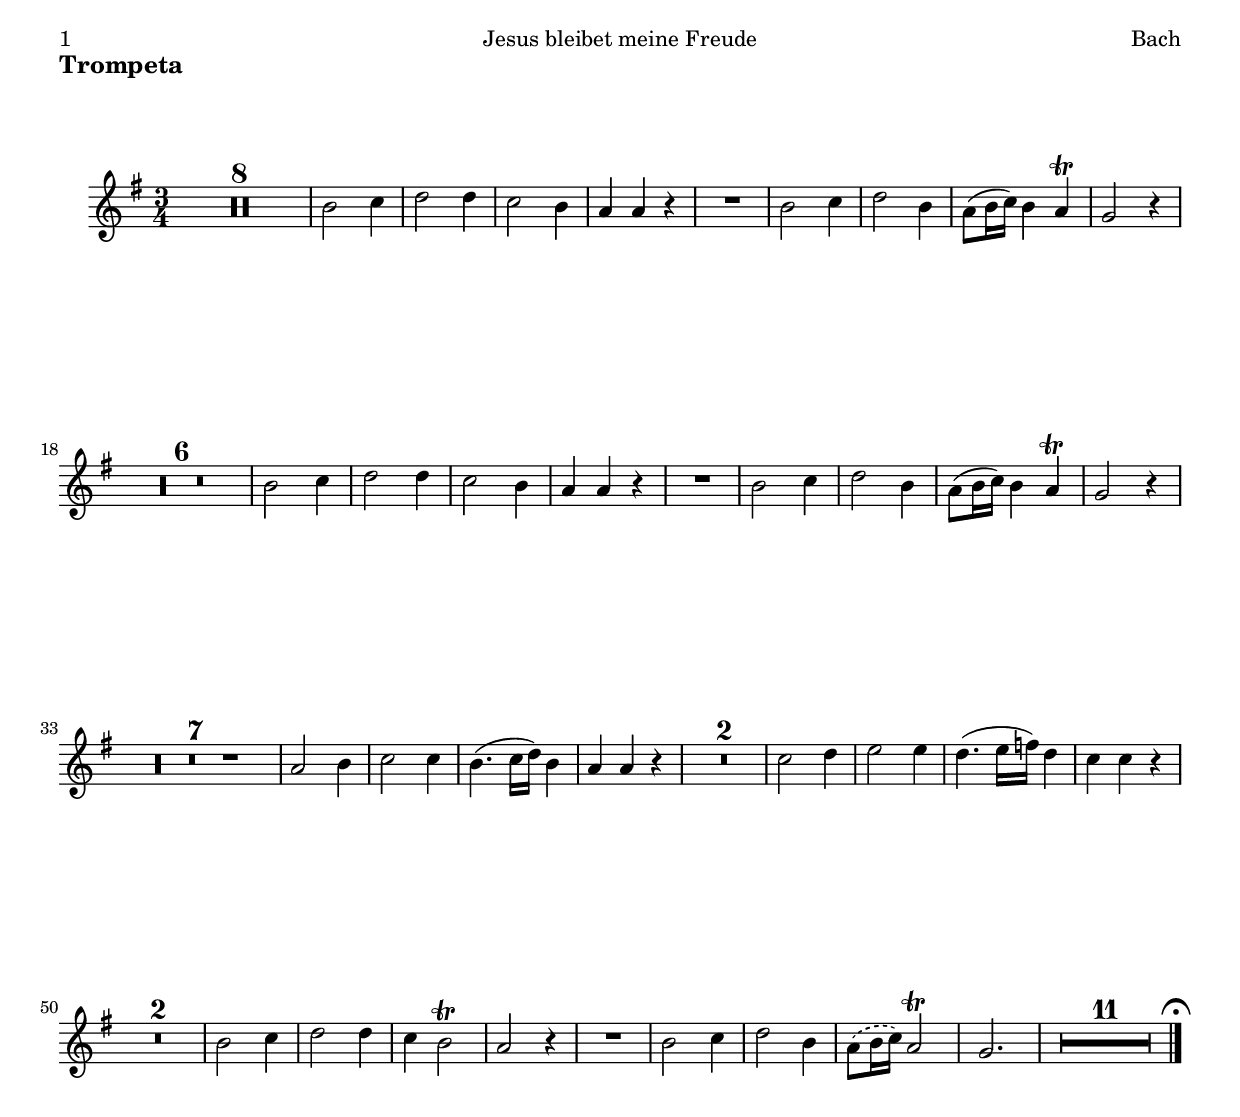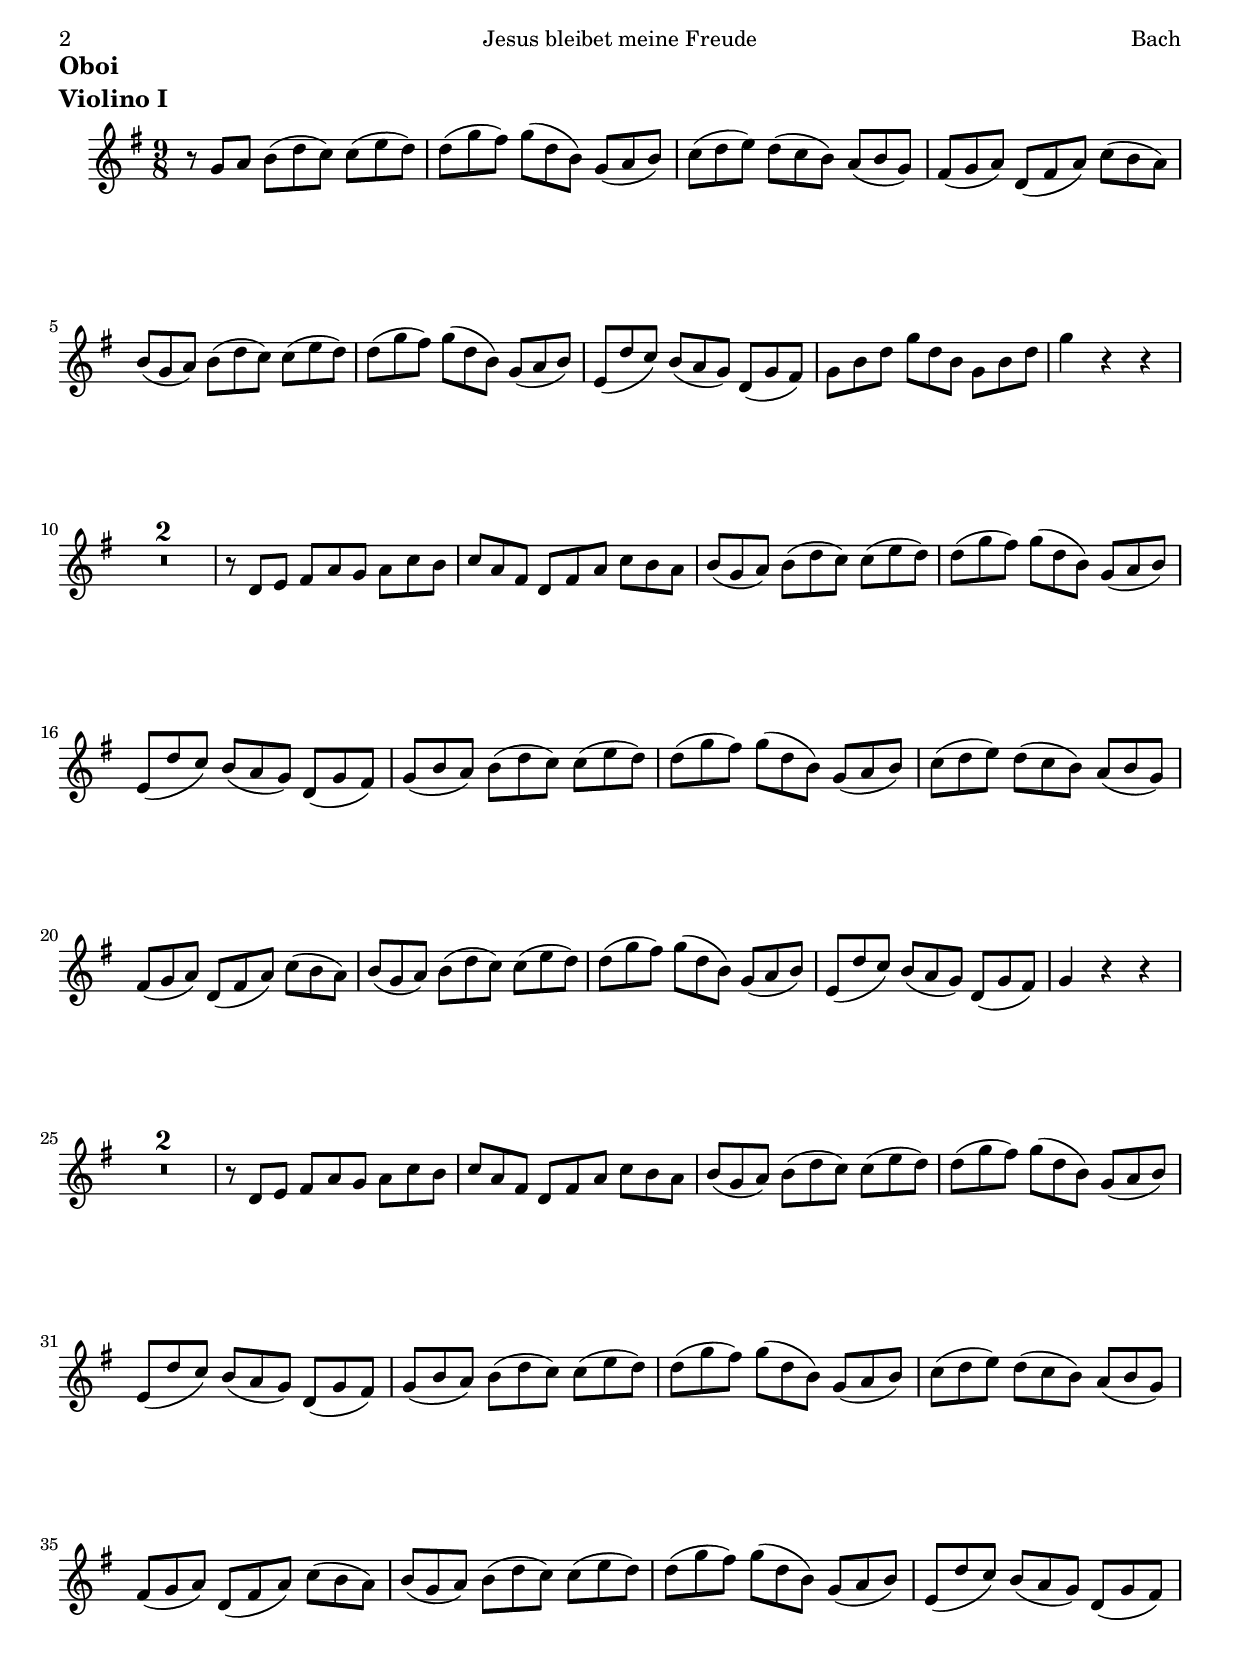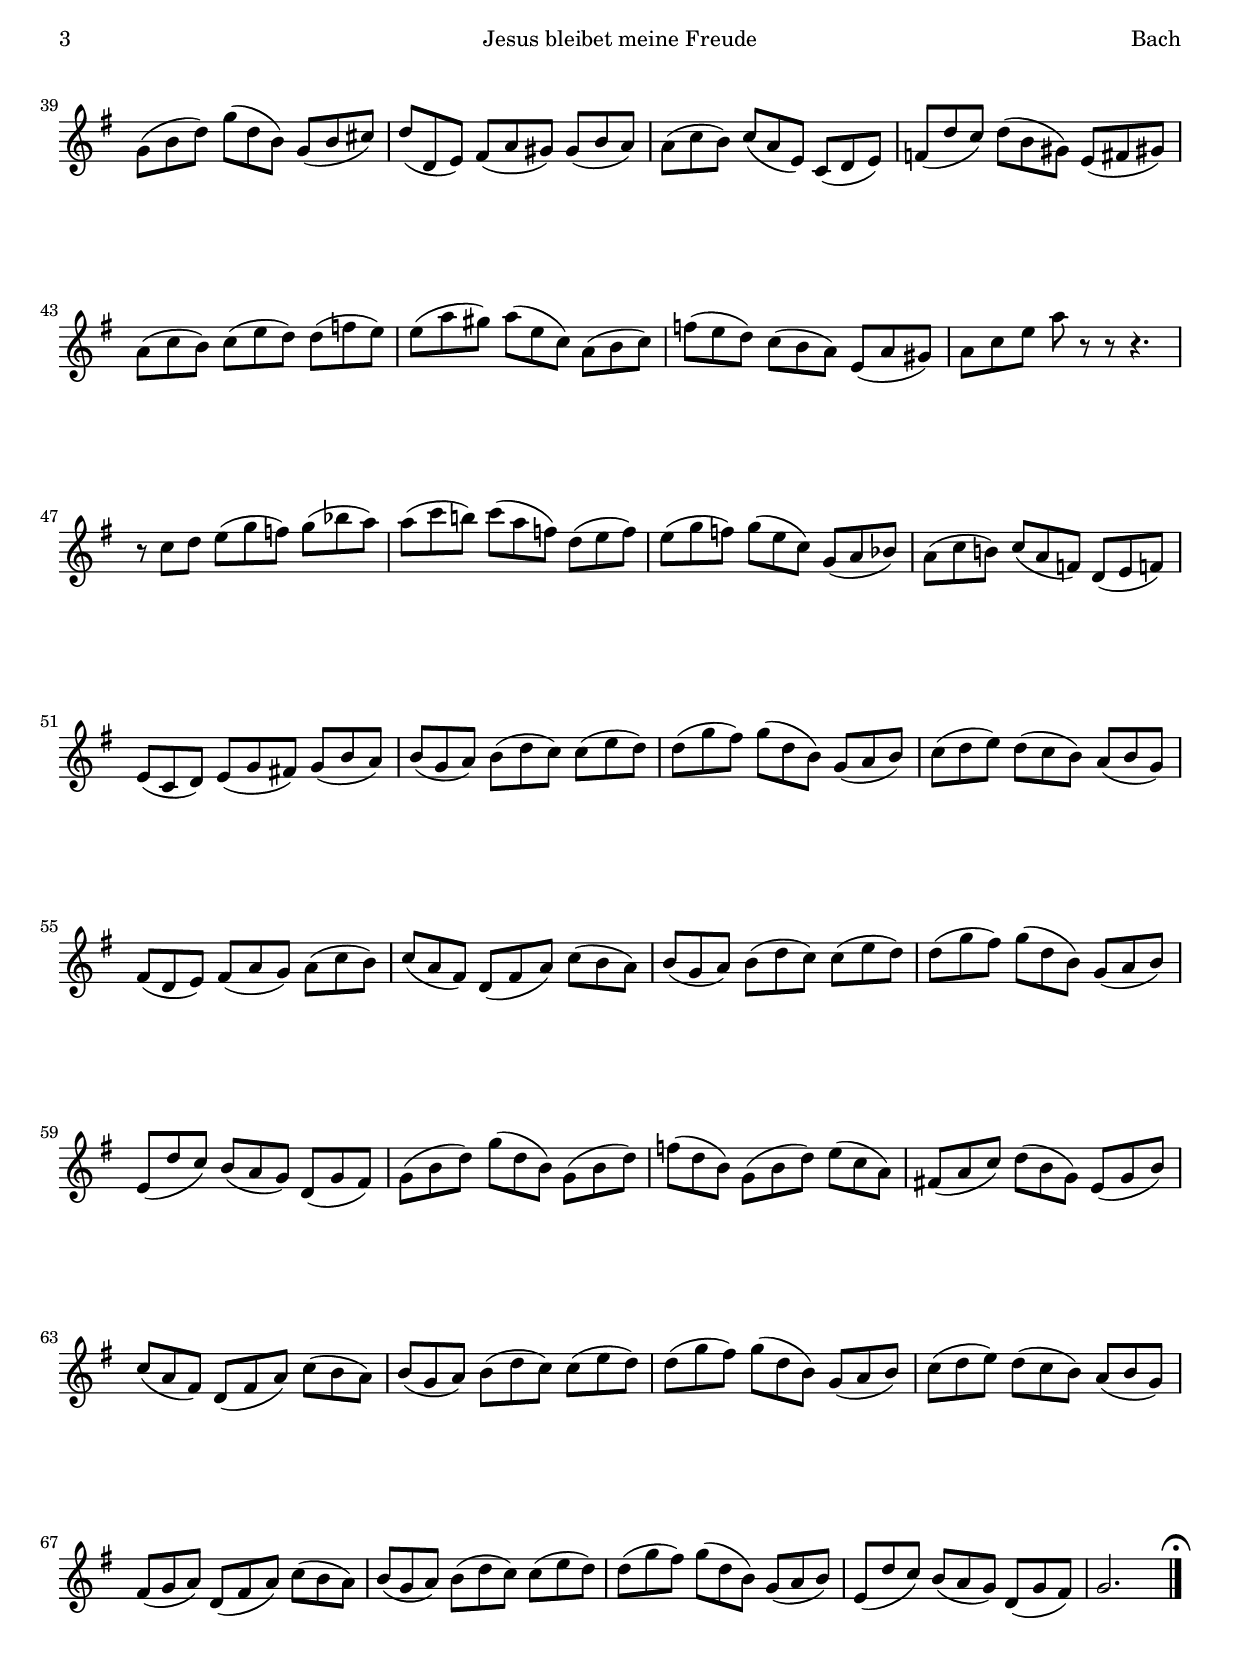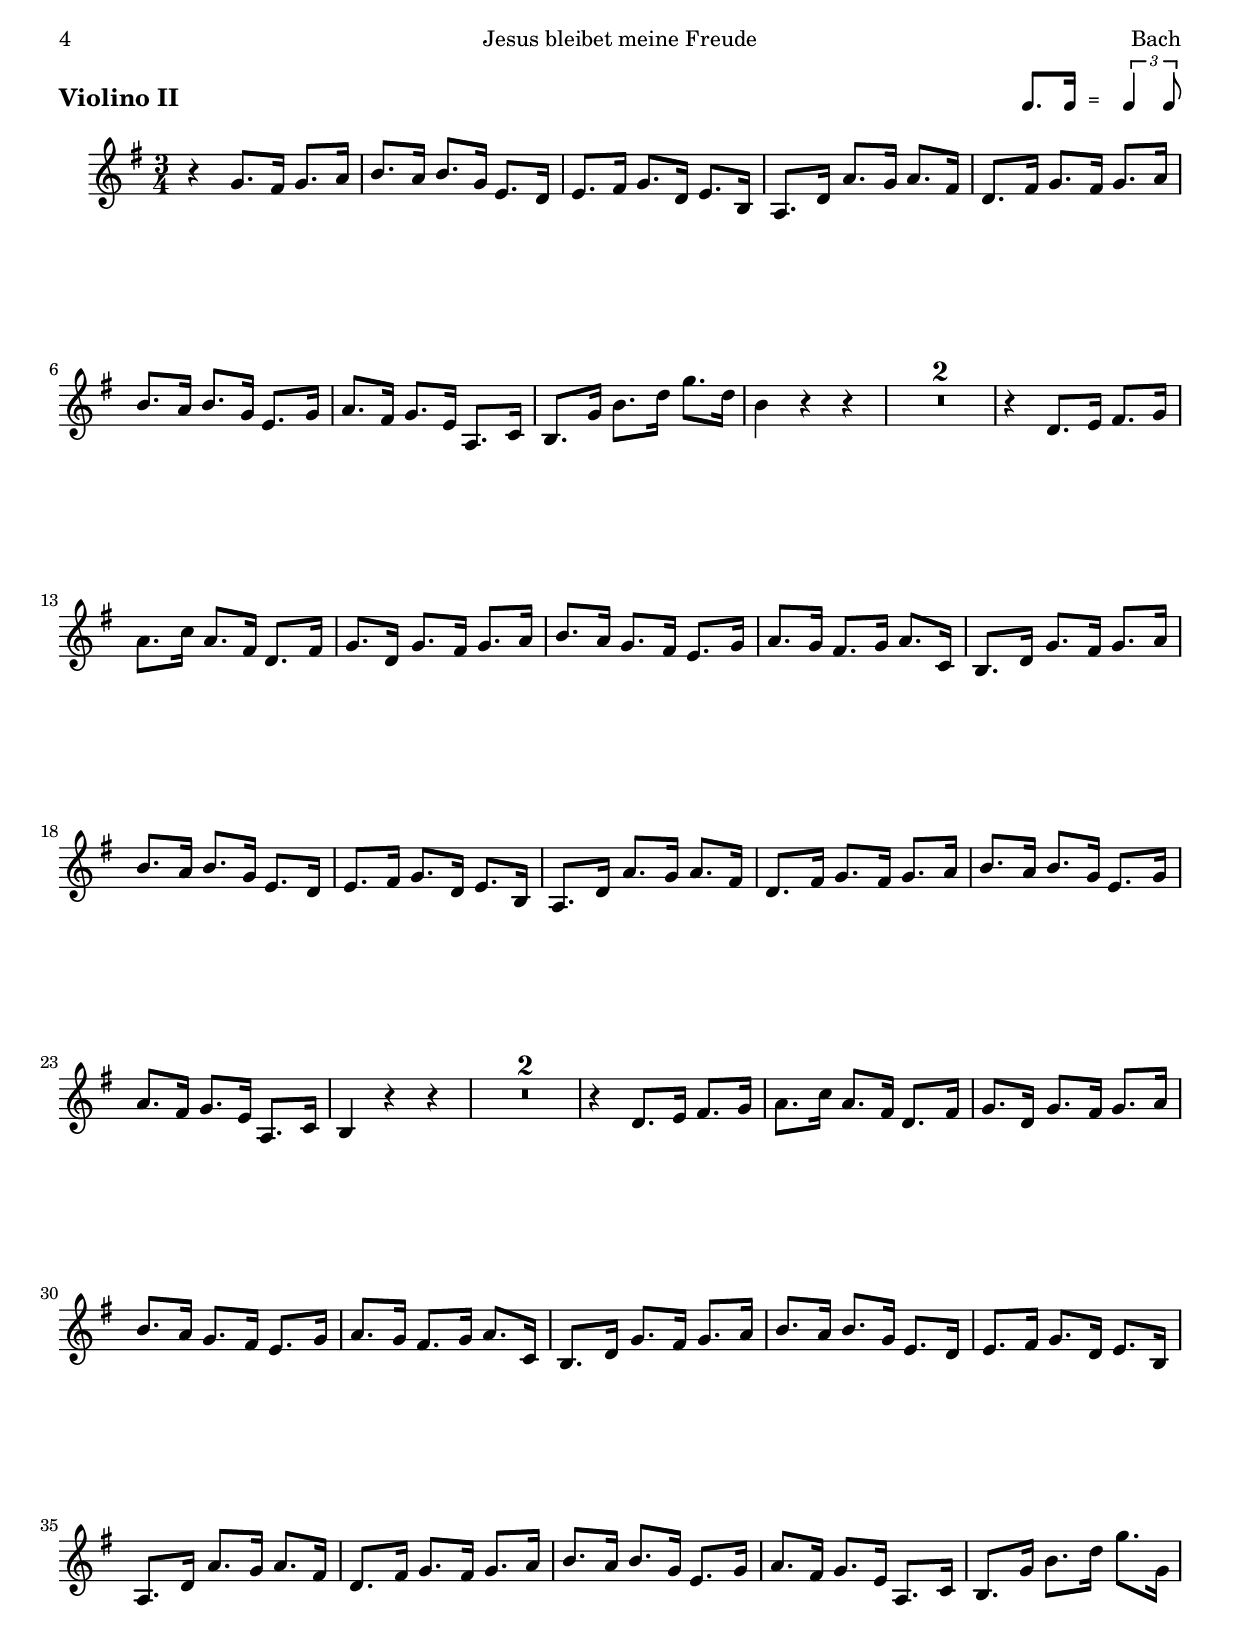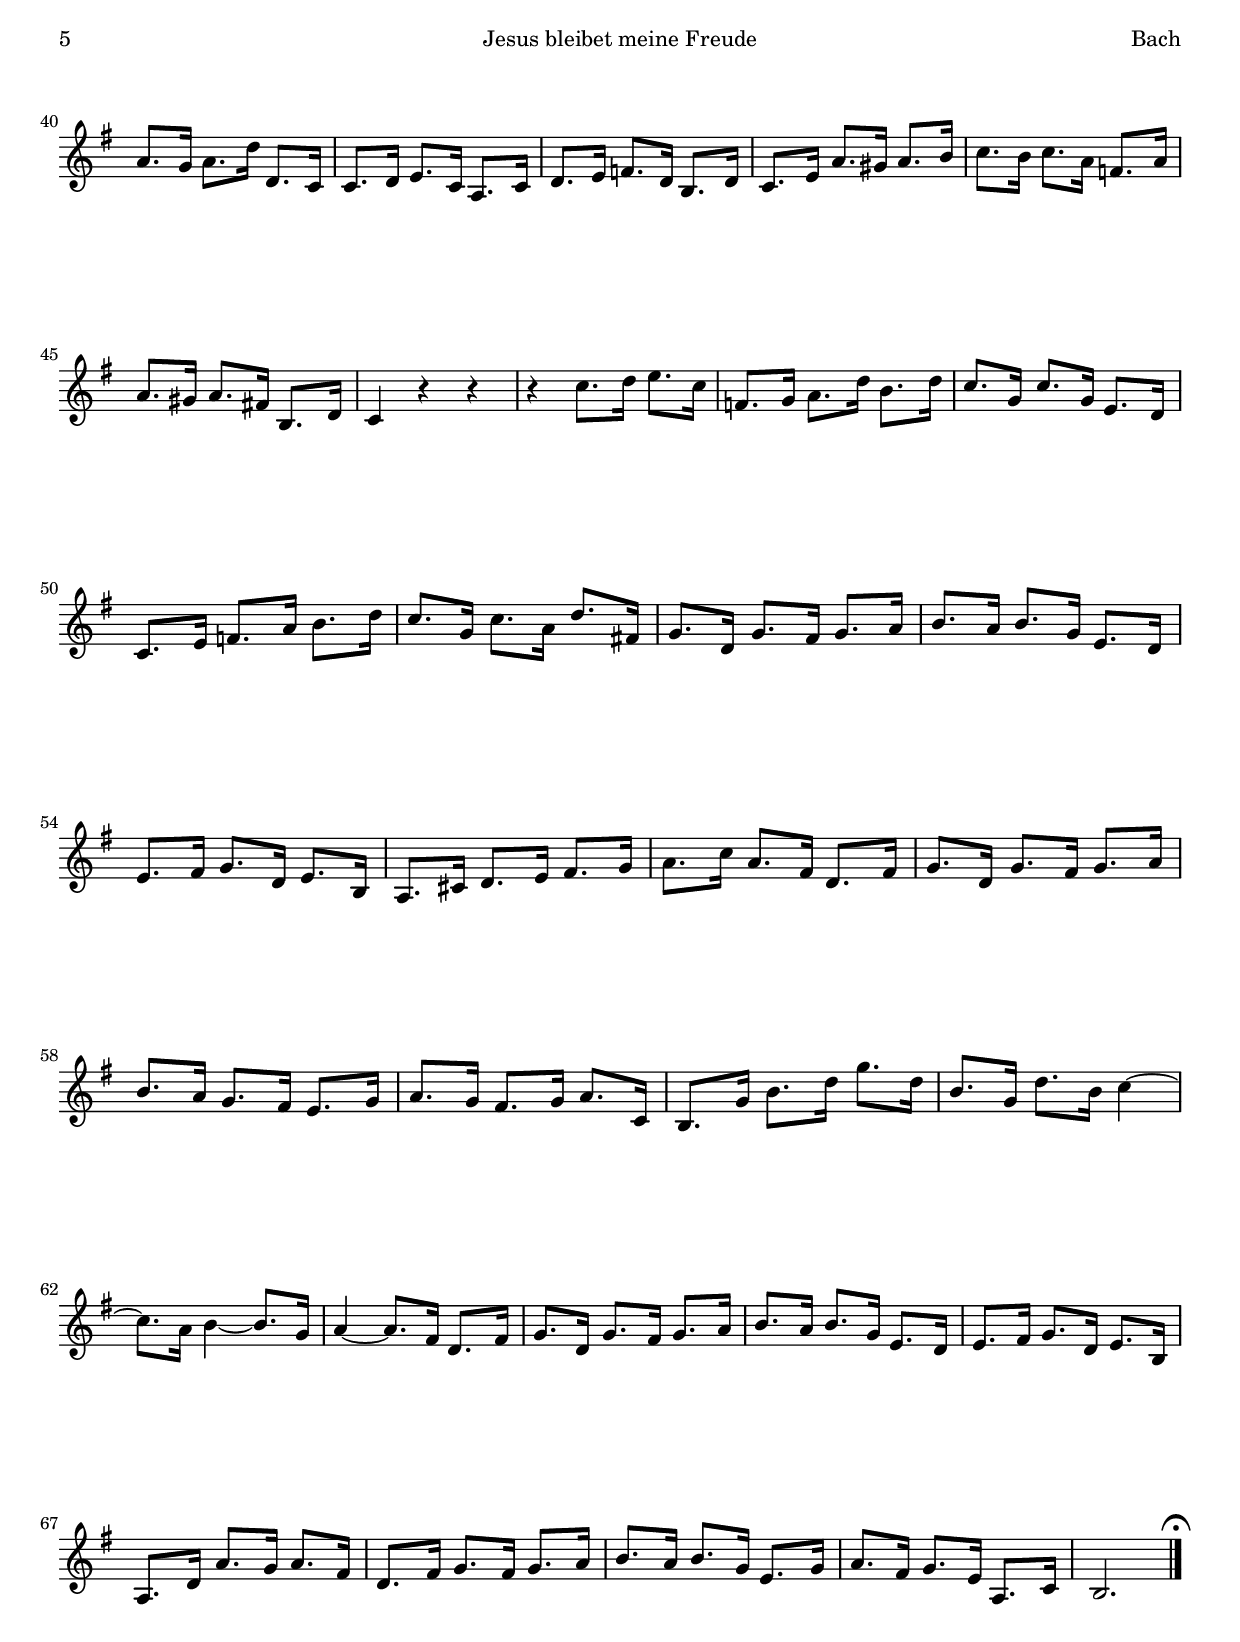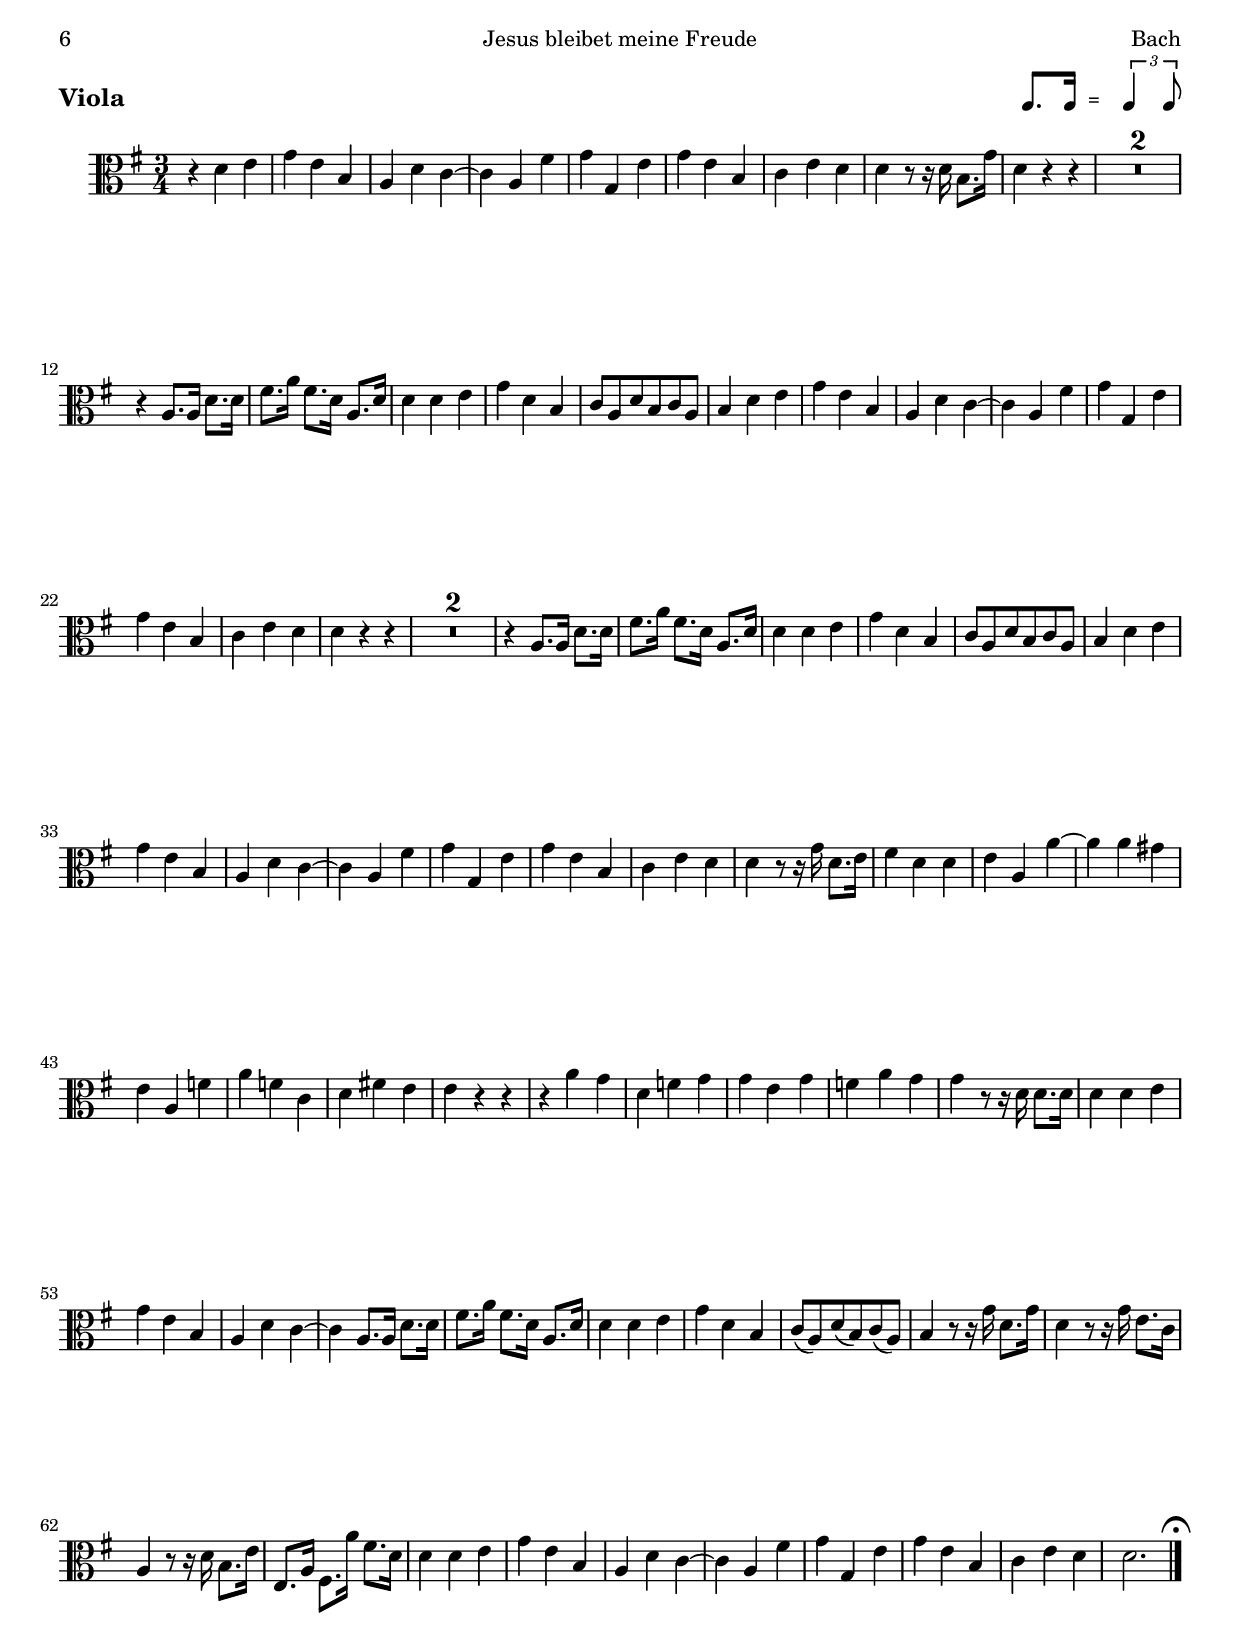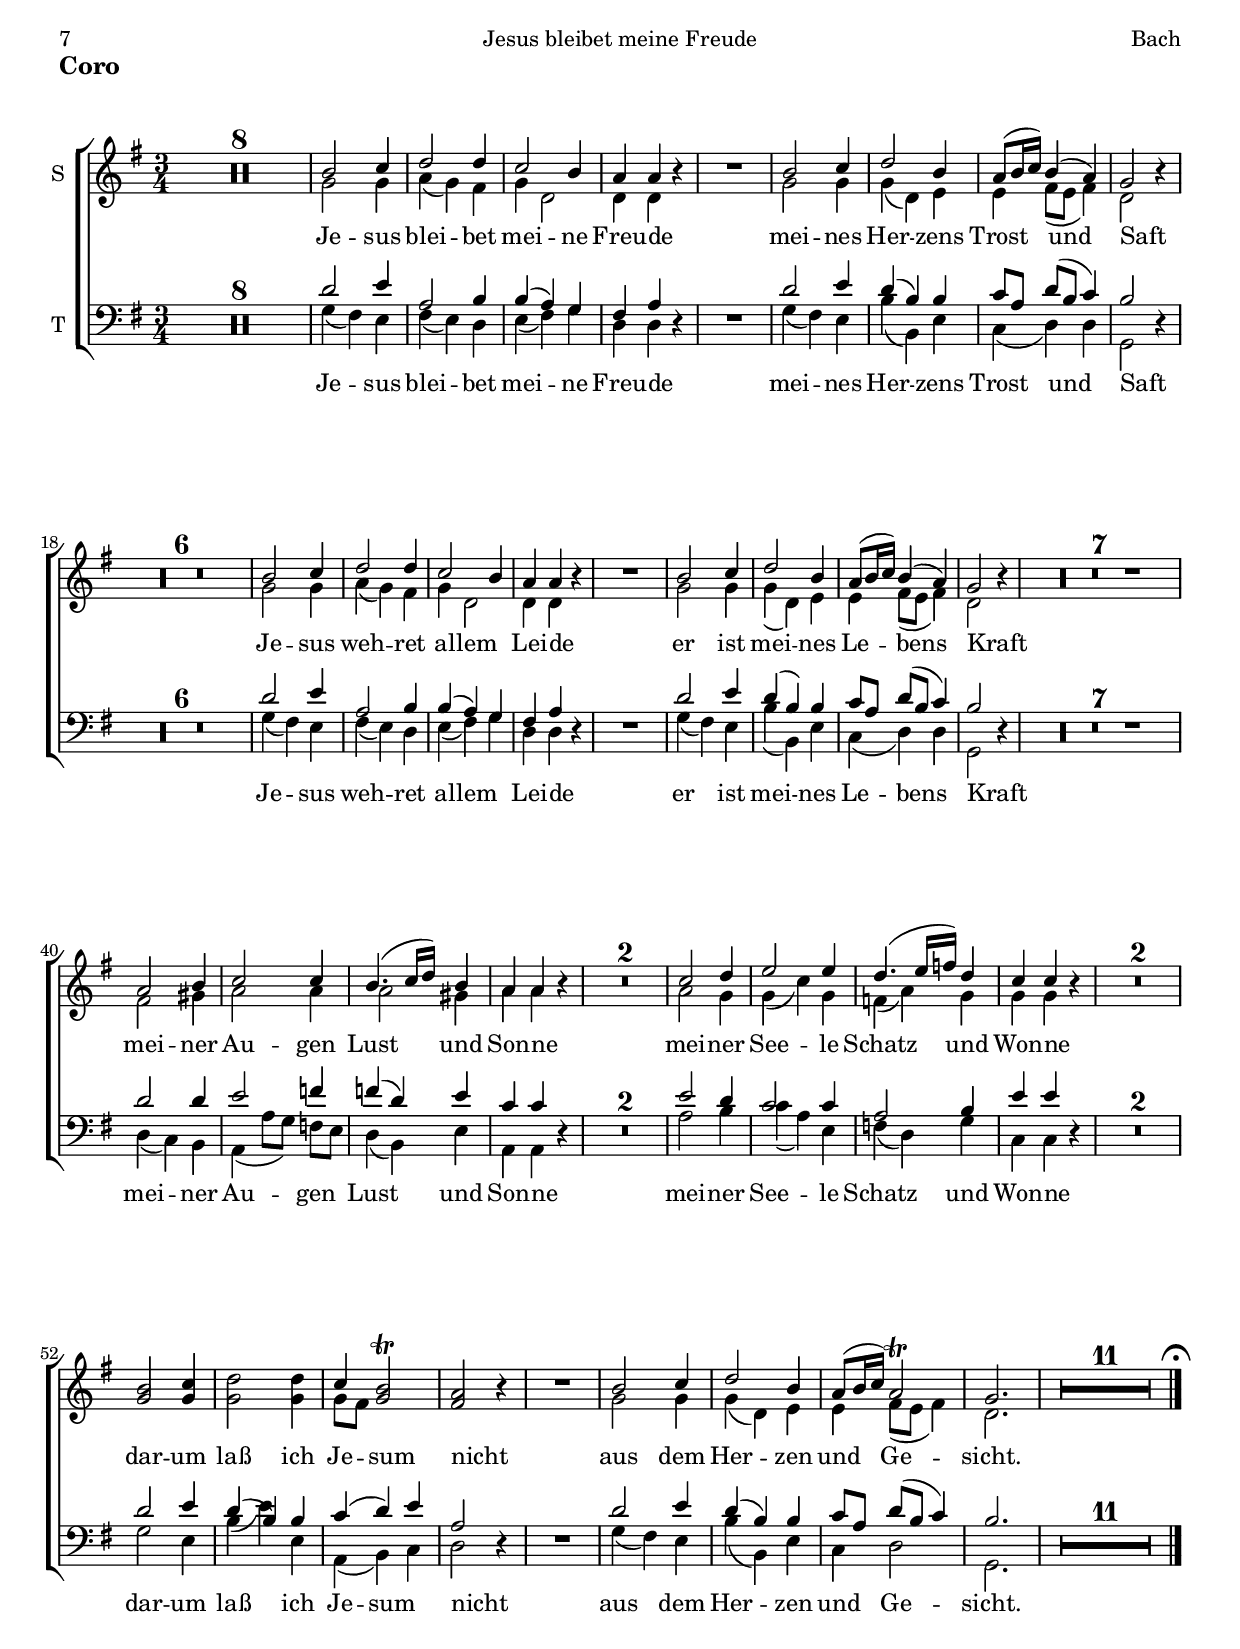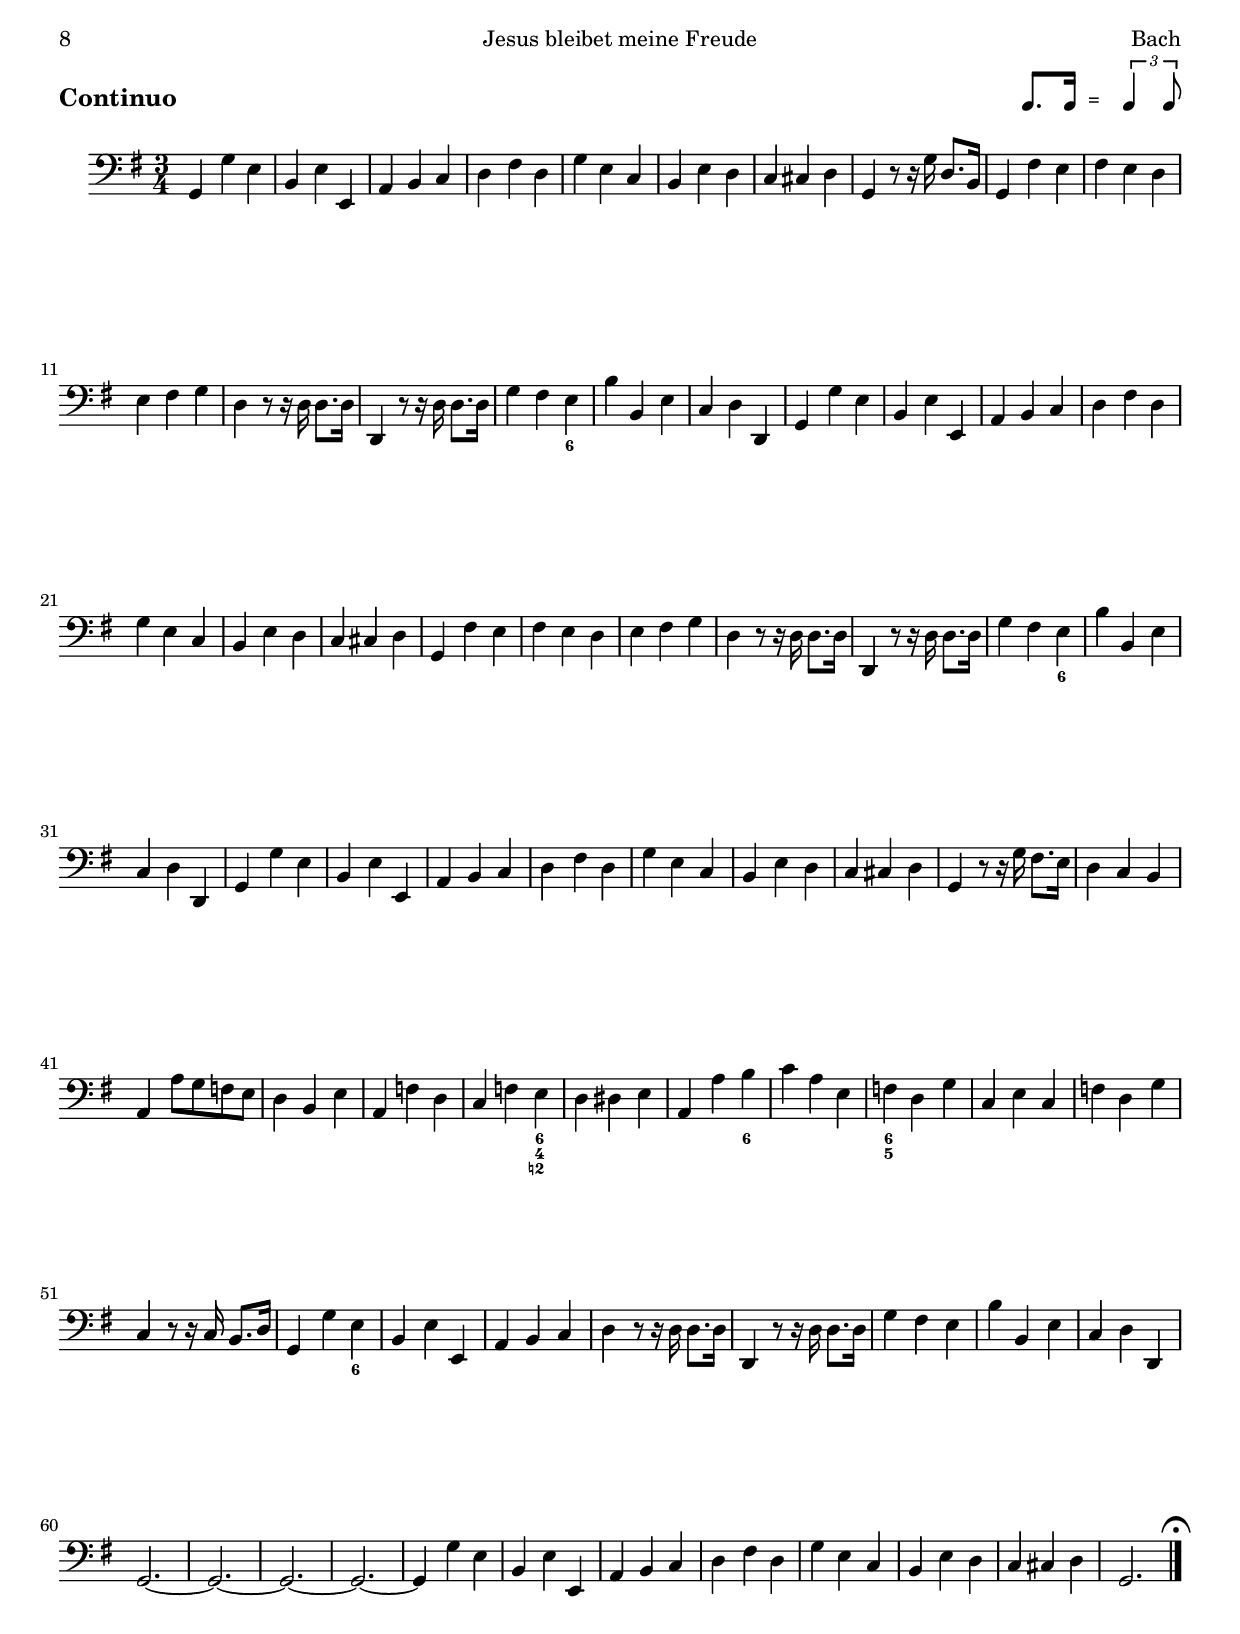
\version "2.18.0"

#(set-default-paper-size "a4")
#(set-global-staff-size 19.0)
#(ly:set-option 'point-and-click #f)

italicas=\override LyricText.font-shape = #'italic
rectas=\override LyricText.font-shape = #'upright
ss=\once \set suggestAccidentals = ##t
mtempo={\tempo 4 = 70 }
pfermata=\markup{"(" \musicglyph #"scripts.ufermata" ")"}
showMultiRests = { \set Staff.keepAliveInterfaces = #'( rhythmic-grob-interface multi-measure-rest-interface lyric-interface stanza-number-interface percent-repeat-interface) }
hideMultiRests = \unset Staff.keepAliveInterfaces
noados=\once \set Staff.aDueText = #""


htitle="Jesus bleibet meine Freude"
hcomposer="Bach"
%{
\header {
	title=\markup{\fontsize #3 "10. Jesus bleibet meine Freude"}
	subtitle="Cantata BWV 147"
        subsubtitle=\markup{\smaller \raise #.5 "Herz und Mund und Tat und Leben" \vspace #1 }
        composer="Johann Sebastian Bach (1685-1750)"
       %opus="(-)"
	%poet=\markup{"BWV 243"}
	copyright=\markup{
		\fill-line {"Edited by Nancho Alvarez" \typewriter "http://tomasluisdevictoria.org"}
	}
%	tagline=""
}
%}
%\markup{\score{{\voiceOne \stopStaff \small b'8. b'16 s2^\markup{"="} \tupletUp \times 2/3{b'4 b'8}} \layout{\context {\Score \override TimeSignature.stencil = ##f \override Clef.stencil = ##f  }} }}


global =  {
  \compressFullBarRests
  \key g \major \skip 4*3*71 \bar "|."
\mark \markup{\smaller \musicglyph #"scripts.ufermata" }
}

globalv =  {
  \compressFullBarRests
  \key g \major \time 9/8 \skip 1*9/8*71 \bar "|."
\mark \markup{\smaller \musicglyph #"scripts.ufermata" }
}


cantus = {
	\set Score.skipBars = ##t
	R2.*8  |
	\partcombineApart
	b'2 c''4 |
	d''2 d''4 |
	c''2 b'4 |
%5
	a' a' \partcombineAutomatic r |
	R2. |
	\partcombineApart
	b'2 c''4 |
	d''2 b'4 |
	a'8( b'16 c'') b'4( a') |
%10
	g'2 \partcombineAutomatic r4 |
	R2.*6 |
	\partcombineApart
	b'2 c''4 |
	d''2 d''4 |
	c''2 b'4 |
%15
	a' a' \partcombineAutomatic r |
	R2. |
	\partcombineApart
	b'2 c''4 |
	d''2 b'4 |
	a'8( b'16 c'') b'4( a') |
%20
	g'2 \partcombineAutomatic r4 |
	R2.*7 |
	\partcombineApart
	a'2 b'4 |
	c''2 c''4 |
	b'4.( c''16 d'') b'4 |
%25
	a' a' \partcombineAutomatic r |
	R2.*2 |
	\partcombineApart
	c''2 d''4 |
	e''2 e''4 |
	d''4.( e''16 f'') d''4 |
%30
	c'' c'' \partcombineAutomatic r |
	R2.*2 |
	\partcombineAutomatic
	b'2 c''4 |
	d''2 d''4 |
	c'' b'2^\trill |
%35
	a' r4 |
	R2. |
	b'2 c''4 |
	d''2 b'4 |
	a'8( b'16 c'') a'2^\trill |
%40
	g'2. |
	R2.*11

}



altus = {
	R2.*8|
	g'2 g'4 |
	a'( g') fis' |
	g' d'2 |
%5
	d'4 d' r |
	R2. |
	g'2 g'4 |
	g'( d') e' |
	e' fis'8( e' fis'4) |
%10
	d'2 r4 |
	R2.*6|
	g'2 g'4 |
	a'( g') fis' |
	g' d'2 |
%15
	d'4 d' r |
	R2. |
	g'2 g'4 |
	g'( d') e' |
	e' fis'8( e' fis'4) |
%20
	d'2 r4 |
	R2.*7 |
	fis'2 gis'4 |
	a'2 a'4 |
	a'2 gis'4 |
%25
	a' a' r |
	R2.*2 |
	a'2 g'4 |
	g'( c'') g' |
	f'( a') g' |
%30
	g' g' r |
	R2.*2 |
	g'2 g'4 |
	g'2 g'4 |
	g'8 fis' g'2 |
%35
	fis' \partcombineAutomatic r4 |
	R2. |
	\partcombineApart
	g'2 g'4 |
	g'( d') e' |
	e' fis'8( e' fis'4) |
%40
	d'2. |
	\partcombineAutomatic
	R2.*11
}



tenor = {
	R2.*8 |
	\partcombineApart
	d'2 e'4 |
	a2 b4 |
	b( a) g |
%5
	fis a r |
	R2. |
	d'2 e'4 |
	d'( b) b |
	 c'8[ a]  d'[( b] c'4) |
%10
	b2 \partcombineAutomatic r4 |
	R2.*6 |
	\partcombineApart
	d'2 e'4 |
	a2 b4 |
	b( a) g |
%15
	fis a \partcombineAutomatic r |
	R2. |
	\partcombineApart
	d'2 e'4 |
	d'( b) b |
	 c'8[ a]  d'[( b] c'4) |
%20
	b2 \partcombineAutomatic r4 |
	R2.*7|
	\partcombineApart
	d'2 d'4 |
	e'2 f'4 |
	f'( d') e' |
%25
	c' c' \partcombineAutomatic r |
	R2.*2 |
	\partcombineApart
	e'2 d'4 |
	c'2 c'4 |
	a2 b4 |
%30
	e' e' \partcombineAutomatic r |
	R2.*2 |
	\partcombineApart
	d'2 e'4 |
	d'( b) b |
	c'( d') e' |
%35
	a2 \partcombineAutomatic r4 |
	R2. |
	\partcombineApart
	d'2 e'4 |
	d'( b) b |
	 c'8[ a]  d'[( b] c'4) |
%40
	b2. |
	R2.*11
}



bassus =  {
	R2.*8 |
	g4( fis) e |
	fis( e) d |
	e( fis) g |
%5
	d d \partcombineAutomatic r |
	R2. |
	\partcombineApart
	g4( fis) e |
	b( b,) e |
	c( d) d |
%10
	g,2 r4 |
	R2.*6 |
	g4( fis) e |
	fis( e) d |
	e( fis) g |
%15
	d d r |
	R2. |
	g4( fis) e |
	b( b,) e |
	c( d) d |
%20
	g,2 r4 |
	R2.*7 |
	d4( c) b, |
	a,( a8[ g])  f[ e] |
	d4( b,) e |
%25
	a, a, r |
	R2.*2 |
	a2 b4 |
	c'( a) e |
	f( d) g |
%30
	c c r |
	R2.*2 |
	g2 e4 |
	b( e') e |
	a,( b,) c |
%35
	d2 r4 |
	R2. |
	g4( fis) e |
	b( b,) e |
	c d2 |
%40
	g,2. |
	R2.*11
}



textocantus=\lyricmode {
_2.*8
Je2 -- sus4 blei2 -- bet4 mei2 -- ne4 Freu -- de
_4
_2.
mei2 -- nes4 Her2 -- zens4 Trost4. und __ Saft2 _4
_2.*6
Je2 -- sus4 weh2 -- ret4 al4. -- lem Lei4 -- de _
_2.
er2 ist4 mei2 -- nes4 Le4. -- bens __ Kraft2 _4
_2.*7
mei2 -- ner4 Au2 -- gen4 Lust2 __ und4 Son4 -- ne _
_2.*2
mei2 -- ner4 See2 -- le4 Schatz2 __ und4 Won4 -- ne _
_2.*2
dar2 -- um4 laß2 ich4 Je4. -- sum nicht2 _4  % lass'
_2.
aus2 dem4 Her2 -- zen4 und4 Ge2 -- sicht.2.
}


textoaltus=\lyricmode {
Je -- sus blei -- bet mei -- ne Freu -- de
mei -- nes Her -- zens Trost  und __ Saft
Je -- sus weh -- ret al -- lem Lei -- de
er ist mei -- nes Le -- bens __ Kraft
mei -- ner Au -- gen Lust  und Son -- ne
mei -- ner See -- _ le Schatz __ und Won -- ne
dar -- um laß ich Je -- _ sum nicht
aus dem Her -- zen und  Ge -- sicht.
}


textotenor=\lyricmode {
Je -- sus blei -- bet mei -- ne Freu -- de
mei -- nes Her -- zens Trost _ und __ Saft
Je -- sus weh -- ret al -- lem Lei -- de
er ist mei -- nes Le -- _ bens __ Kraft
mei -- ner Au -- gen Lust __ und Son -- ne
mei -- ner See -- le Schatz und Won -- ne
dar -- um laß __ ich Je -- sum nicht
aus dem Her -- zen und _ Ge -- sicht.
}


textobassus=\lyricmode { 
Je -- sus blei -- bet mei -- ne Freu -- de
mei -- nes Her -- zens Trost __ und Saft
Je -- sus weh -- ret al -- lem Lei -- de
er __ ist mei -- nes Le -- bens  Kraft
mei -- _ ner Au -- _ _ gen _ Lust __ und Son -- ne
mei -- ner See -- _ le Schatz __ und Won -- ne
dar -- um laß __ ich Je -- sum nicht
aus __ dem Her -- zen und Ge -- sicht.
}

tromba = {
	R2.*8  |
	b'2 c''4 |
	d''2 d''4 |
	c''2 b'4 |
%5
	a' a' r |
	R2. |
	b'2 c''4 |
	d''2 b'4 |
	a'8( b'16 c'') b'4 a'^\trill |
%10
	g'2 r4 |
	R2.*6 |
	b'2 c''4 |
	d''2 d''4 |
	c''2 b'4 |
%15
	a' a' r |
	R2. |
	b'2 c''4 |
	d''2 b'4 |
	a'8( b'16 c'') b'4 a'^\trill |
%20
	g'2 r4 |
	R2.*7 |
	a'2 b'4 |
	c''2 c''4 |
	b'4.( c''16 d'') b'4 |
%25
	a' a' r |
	R2.*2 |
	c''2 d''4 |
	e''2 e''4 |
	d''4.( e''16 f'') d''4 |
%30
	c'' c'' r |
	R2.*2 |
	b'2 c''4 |
	d''2 d''4 |
	c'' b'2^\trill |
%35
	a' r4 |
	R2. |
	b'2 c''4 |
	d''2 b'4 |
	\slurDashed
	a'8( b'16 c'') a'2^\trill |
%40
	g'2. |
	R2.*11

}

violinuno = \relative c'' {
  r8 g a b( d c) c( e d)
  d( g fis) g( d b) g( a b)
  c( d e) d( c b) a( b g)
  fis( g a) d,( fis a) c( b a)
  b( g a) b( d c) c( e d)
  d( g fis) g( d b) g( a b)
  e,( d' c) b( a g) d( g fis)
  g b d g d b g b d
  g4*3/2 r r
  R1*9/8*2
  r8 d, e fis a g a c b
  c a fis d fis a c b a
  b( g a) b( d c) c( e d)
  d( g fis) g( d b) g( a b)
  e,( d' c) b( a g) d( g fis)
  g( b a) b( d c) c( e d)
  d( g fis) g( d b) g( a b)
  c( d e) d( c b) a( b g)
  fis( g a) d,( fis a) c( b a)
  b( g a) b( d c) c( e d)
  d( g fis) g( d b) g( a b)
  e,( d' c) b( a g) d( g fis)
  g4*3/2 r r % sol pequeño
  R1*9/8*2
  r8 d e fis a g a c b
  c a fis d fis a c b a
  b( g a) b( d c) c( e d)
  d( g fis) g( d b) g( a b)
  e,( d' c) b( a g) d( g fis)
  g( b a) b( d c) c( e d)
  d( g fis) g( d b) g( a b)
  c( d e) d( c b) a( b g)
  fis( g a) d,( fis a) c( b a)
  b( g a) b( d c) c( e d)
  d( g fis) g( d b) g( a b)
  e,( d' c) b( a g) d( g fis)
  g( b d) g( d b) g( b cis)
  d( d, e) fis( a gis) gis( b a)
  a( c b) c( a e) c( d e)
  f( d' c) d( b gis) e( fis gis!)
  a( c b) c( e d) d( f e)
  e( a gis) a( e c) a( b c)
  f( e d) c( b a) e( a gis)
  a c e a r r r4.
  r8 c, d e( g f) g( bes a)
  a( c b!) c( a f) d( e f)
  e( g f) g( e c) g( a bes)
  a( c b!) c( a f) d( e f!)
  e( c d) e( g fis!) g( b a)
  b( g a) b( d c) c( e d) 
  d( g fis) g( d b) g( a b)
  c( d e) d( c b) a( b g)
  fis( d e) fis( a g) a( c b)
  c( a fis) d( fis a) c( b a)
  b( g a) b( d c) c( e d)
  d( g fis) g( d b) g( a b)
  e,( d' c) b( a g) d( g fis)
  g( b d) g( d b) g( b d)
  f( d b) g( b d) e( c a)
  fis!( a c) d( b g) e( g b)
  c( a fis) d( fis a) c( b a)
  b( g a) b( d c) c( e d)
  d( g fis) g( d b) g( a b)
  c( d e) d( c b) a( b g)
  fis( g a) d,( fis a) c( b a)
  b( g a) b( d c) c( e d)
  d( g fis) g( d b) g( a b)
  e,( d' c) b( a g) d( g fis)
  g2.
}

violindos=\relative c''{
  r4 g8. fis16 g8. a16
  b8. a16 b8. g16 e8. d16
  e8. fis16 g8. d16 e8. b16
  a8. d16 a'8. g16 a8. fis16
  d8. fis16 g8. fis16 g8. a16
  b8. a16 b8. g16 e8. g16 
  a8. fis16 g8. e16 a,8. c16
  b8. g'16 b8. d16 g8. d16
  b4 r r
  R1*3/4*2
  r4 d,8. e16 fis8. g16
  a8. c16 a8. fis16 d8. fis16
  g8. d16 g8. fis16 g8. a16
  b8. a16 g8. fis16 e8. g16
  a8. g16 fis8. g16 a8. c,16
  b8. d16 g8. fis16 g8. a16
  b8. a16 b8. g16 e8. d16
  e8. fis16 g8. d16 e8. b16
  a8. d16 a'8. g16 a8. fis16
  d8. fis16 g8. fis16 g8. a16
  b8. a16 b8. g16 e8. g16
  a8. fis16 g8. e16 a,8. c16
  b4 r r % nota pequeña
  R1*3/4*2
  r4 d8. e16 fis8. g16
  a8. c16 a8. fis16 d8. fis16
  g8. d16 g8. fis16 g8. a16
  b8. a16 g8. fis16 e8. g16
  a8. g16 fis8. g16 a8. c,16
  b8. d16 g8. fis16 g8. a16
  b8. a16 b8. g16 e8. d16
  e8. fis16 g8. d16 e8. b16
  a8. d16 a'8. g16 a8. fis16
  d8. fis16 g8. fis16 g8. a16
  b8. a16 b8. g16 e8. g16
  a8. fis16 g8. e16 a,8. c16
  b8. g'16 b8. d16 g8. g,16
  a8. g16 a8. d16 d,8. c16
  c8. d16 e8. c16 a8. c16
  d8. e16 f8. d16 b8. d16
  c8. e16 a8. gis16 a8. b16
  c8. b16 c8. a16 f8. a16
  a8. gis16 a8. fis!16 b,8. d16
  c4 r r
  r c'8. d16 e8. c16
  f,8. g16 a8. d16 b8. d16
  c8. g16 c8. g16 e8. d16
  c8. e16 f8. a16 b8. d16
  c8. g16 c8. a16 d8. fis,!16
  g8. d16 g8. fis16 g8. a16
  b8. a16 b8. g16 e8. d16
  e8. fis16 g8. d16 e8. b16
  a8. cis16 d8. e16 fis8. g16
  a8. c16 a8. fis16 d8. fis16
  g8. d16 g8. fis16 g8. a16
  b8. a16 g8. fis16 e8. g16
  a8. g16 fis8. g16 a8. c,16
  b8. g'16 b8. d16 g8. d16
  b8. g16 d'8. b16 c4 ~
  c8. a16 b4 ~ b8. g16
  a4 ~ a8. fis16 d8. fis16
  g8. d16 g8. fis16 g8. a16
  b8. a16 b8. g16 e8. d16
  e8. fis16 g8. d16 e8. b16
  a8. d16 a'8. g16 a8. fis16
  d8. fis16 g8. fis16 g8. a16
  b8. a16 b8. g16 e8. g16
  a8. fis16 g8. e16 a,8. c16
  b2.
}

viola=\relative c'{
  r4 d e
  g e b
  a d c ~
  c a fis'
  g g, e'
  g e b
  c e d
  d r8 r16 d b8. g'16
  d4 r r
  R1*3/4*2
  r4 a8. a16 d8. d16
  fis8. a16 fis8. d16 a8. d16
  d4 d e
  g d b
  c8 a d b c a
  b4 d e
  g4 e b
  a d c ~
  c a fis'
  g g, e'
  g e b
  c e d
  d4 r r
  R1*3/4*2
  r4 a8. a16 d8. d16
  fis8. a16 fis8. d16 a8. d16
  d4 d e
  g d b
  c8 a d b c a
  b4 d e
  g e b
  a d c ~
  c a fis'
  g g, e'
  g e b
  c e d
  d r8 r16 g d8. e16
  fis4 d d
  e a, a' ~
  a a gis
  e a, f'
  a f c
  d fis! e
  e r r
  r a g
  d f g
  g e g
  f a g
  g r8 r16 d d8. d16
  d4 d e
  g e b
  a d c ~
  c a8. a16 d8. d16
  fis8. a16 fis8. d16 a8. d16
  d4 d e
  g d b
  c8( a) d( b) c( a)
  b4 r8 r16 g' d8. g16
  d4 r8 r16 g e8. c16
  a4 r8 r16 d b8. e16
  e,8. a16 fis8. a'16 fis8. d16
  d4 d e
  g4 e b
  a d c ~
  c a fis'
  g g, e'
  g e b
  c e d
  d2.
}

cello=\relative c{
  g4 g' e b e e,
  a b c
  d fis d 
  g e c
  b e d
  c cis d
  g, r8 r16 g' d8. b16
  g4 fis' e
  fis e d
  e fis g
  d4 r8 r16 d d8. d16
  d,4 r8 r16 d' d8. d16
  g4 fis e
  b' b, e
  c d d,
  g g' e
  b e e,
  a b c
  d fis d
  g e c
  b e d
  c cis d
  g, fis' e
  fis e d
  e fis g
  d r8 r16 d d8. d16
  d,4 r8 r16 d' d8. d16
  g4 fis e
  b' b, e
  c d d,
  g g' e
  b e e,
  a b c
  d fis d
  g e c
  b e d
  c cis d
  g, r8 r16 g' fis8. e16
  d4 c b
  a a'8 g f e
  d4 b e
  a, f' d
  c f e
  d dis e
  a, a' b
  c a e
  f d g
  c, e c
  f d g
  c, r8 r16 c b8. d16
  g,4 g' e
  b e e,
  a4 b c
  d4 r8 r16 d d8. d16
  d,4 r8 r16 d' d8. d16
  g4 fis e
  b' b, e 
  c d d,
  g2. ~
  g ~
  g ~
  g ~
  g4 g' e
  b e e,
  a b c
  d fis d
  g e c
  b e d
  c cis d
  g,2.
}

cifrado=\figuremode{
s1*3/4*13
s2 <6>4
s1*3/4*14
s2 <6>4
s1*3/4*14
s2 <6 4 2!>4
s1*3/4
s2 <6>4
s1*3/4
<6 5>4 s s
s1*3/4*3
s2 <6>4
s1*3/4*19
}
guia=\relative c''{
  \set autoBeaming = ##t

}

  
\markup{\bold \larger "Trompeta"}
\score{
       \new Staff <<\global
	\new Voice="f2" {
	        \time 3/4
	%	\set Staff.instrumentName=\markup{"Tromba"}
		\clef "treble"
		\tromba }
	>> 
}
\markup {"  " \vspace #15 }
\pageBreak



\markup{\bold \larger \column{"Oboi" "Violino I"}}
\score{
  \new Staff <<\globalv
	\new Voice="vi1" {
		\set Staff.timeSignatureFraction=9/8
		%\scaleDurations 3/2
        %        \set Staff.instrumentName=\markup{\center-column{"Violino I" \smaller \raise #.8 "Oboi"}}
		\clef "treble"
		\violinuno }
	>> 
}
\pageBreak


\markup{\fill-line{\bold \larger "Violino II" \score{{\voiceOne \stopStaff \small b'8. b'16 s2^\markup{"="} \tupletUp \times 2/3{b'4 b'8}} \layout{\context {\Score \override TimeSignature.stencil = ##f \override Clef.stencil = ##f  }} }}}

\score{
        \new Staff <<\global
	\new Voice="vi2" {
		\time 3/4
		%\set Staff.instrumentName=\markup{"Violino II"}
		\clef "treble"
		\violindos }
	>>     
}
\pageBreak



\markup{\fill-line{\bold \larger "Viola" \score{{\voiceOne \stopStaff \small b'8. b'16 s2^\markup{"="} \tupletUp \times 2/3{b'4 b'8}} \layout{\context {\Score \override TimeSignature.stencil = ##f \override Clef.stencil = ##f  }} }}}
\score{
        \new Staff <<\global
	\new Voice="vi3" {
		\time 3/4
		%\set Staff.instrumentName=\markup{"Viola"}
		\clef "alto"
		\viola }
	>> 
}
\pageBreak

\markup{\bold \larger "Coro"}
\score{
\new ChoirStaff<<

        \new Staff = "v1" <<\global
        \new Voice="v1" {
                \time 3/4
		\set Staff.instrumentName="S"
                %\set Staff.shortInstrumentName="S"
                \clef "treble"
                \partcombine \cantus \altus }
        \new Lyrics {\textocantus }
        >>
%{
        \new Staff<<\global
        \new Voice="v2" {
                \time 3/4
		\set Staff.instrumentName="A"
                %\set Staff.shortInstrumentName="A"
                \clef "treble"
                \altus }
        \new Lyrics \lyricsto "v2" {\textoaltus }
        >>
  %}      
        \new Staff<<\global
        \new Voice="v3" {
                \time 3/4
		\set Staff.instrumentName="T"
                %\set Staff.shortInstrumentName="T"
                \clef "bass"
                \partcombine \tenor \bassus }
        \new Lyrics {\textocantus }
        >>
%{
        \new Staff<<\global
        \new Voice="v4" {
                \time 3/4
		\set Staff.instrumentName="B"
                %\set Staff.shortInstrumentName="B"
                \clef "bass"
                \bassus }
        \new Lyrics \lyricsto "v4" {\textobassus }
        >>        
%}
>>

}
\pageBreak


\markup{\fill-line{\bold \larger "Continuo" \score{{\voiceOne \stopStaff \small b'8. b'16 s2^\markup{"="} \tupletUp \times 2/3{b'4 b'8}} \layout{\context {\Score \override TimeSignature.stencil = ##f \override Clef.stencil = ##f }} }}}
\score{
\new Staff <<\global
	\new Voice="cont" {
		\time 3/4
		%\set Staff.instrumentName=\markup{\smaller "Continuo "}
		\clef "bass"
		\cello }
	\new FiguredBass {\cifrado }
	>> 
}

%{
	\new Staff \with{ 
      \remove Ambitus_engraver
      fontSize = #-3
      \override StaffSymbol #'staff-space = #(magstep -4)
      }<<\global
	\new Voice="v6" {
		\time 3/4
		\clef "treble"
		\guia }
	>>
%}

%{
\layout{ 
	\context {\Lyrics 
		\override VerticalAxisGroup.staff-affinity = #UP
		\override VerticalAxisGroup.nonstaff-relatedstaff-spacing =
			#'((basic-distance . 0) (minimum-distance . 0) (padding . 1))
		\override LyricText.font-size = #1.2
		\override LyricHyphen.minimum-distance = #0.5
	}
	\context {\Score 
		tempoHideNote = ##t
		\override BarNumber.padding = #2 
	}
	\context {\Voice 
		%melismaBusyProperties = #'()
		%autoBeaming = ##f
	}

        \context {\ChoirStaff 
                  \override StaffGrouper.staffgroup-staff-spacing =
                        #'((basic-distance . 15) (minimum-distance . 0) (padding . 1))
                  \override StaffGrouper.staff-staff-spacing =
                        #'((basic-distance . 11) (minimum-distance . 0) (padding . 1))
        }

        \context {\StaffGroup
                  \override StaffGrouper.staffgroup-staff-spacing =
                        #'((basic-distance . 15) (minimum-distance . 0) (padding . 1))
                  \override StaffGrouper.staff-staff-spacing =
                        #'((basic-distance . 11) (minimum-distance . 0) (padding . 1))
        }

	\context {\Staff 
                \RemoveEmptyStaves %notablet
                %\override VerticalAxisGroup.remove-first = ##t
%		\override VerticalAxisGroup.staff-staff-spacing =
%			#'((basic-distance . 10) (minimum-distance . 0) (padding . 1))
		%\consists Ambitus_engraver 
		\override LigatureBracket.padding = #1
	}
}
%}

\paper{
	evenHeaderMarkup=\markup  \fill-line { \fromproperty #'page:page-number-string \htitle \hcomposer }
	oddHeaderMarkup= \markup  \fill-line { \on-the-fly #not-first-page \hcomposer \on-the-fly #not-first-page \htitle \on-the-fly #not-first-page \fromproperty #'page:page-number-string }
	oddHeaderMarkup = \evenHeaderMarkup
	%system-count=20
	%page-count = 16
	ragged-last-bottom = ##f
	indent=0.5\cm
	system-system-spacing =
	#'((basic-distance . 22) (minimum-distance . 0) (padding . 5))
	top-system-spacing = % header
	#'((basic-distance . 12) (minimum-distance . 0) (padding . 0))
	last-bottom-spacing = % footer
	#'((basic-distance . 15) (minimum-distance . 0) (padding . 0))
	markup-system-spacing.padding = #1.5
}
